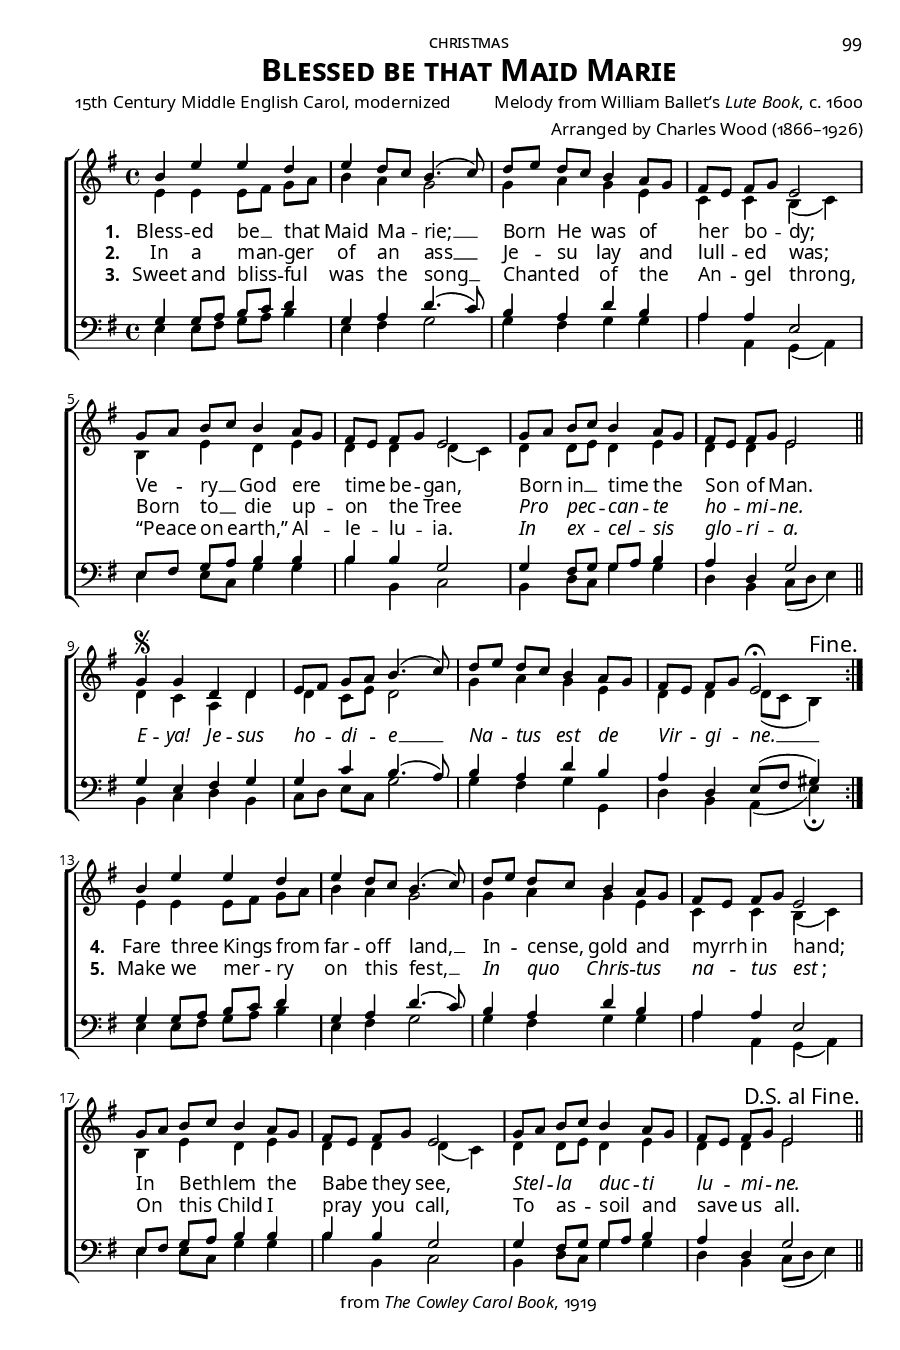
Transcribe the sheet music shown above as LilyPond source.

\version "2.14.2"
\include "util.ly"
\header {
  title = \markup{\override #'(font-name . "Garamond Premier Pro Semibold"){ \abs-fontsize #15 \smallCapsOldStyle"Blessed be that Maid Marie"}}
  poet = \markup\oldStyleNum"15th Century Middle English Carol, modernized"
  composer = \markup\concat {"Melody from William Ballet’s " \italic"Lute Book" \oldStyleNum", c. 1600"}
  arranger = \markup\oldStyleNum"Arranged by Charles Wood (1866–1926)"
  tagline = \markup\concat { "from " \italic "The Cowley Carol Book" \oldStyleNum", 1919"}
}
\paper {
  %print-all-headers = ##f
  paper-height = 9\in
  paper-width = 6\in
  indent = 0\in
  %system-system-spacing = #'((basic-distance . 10) (padding . 0))
  system-system-spacing =
    #'((basic-distance . 0)
       (minimum-distance . 0)
       (padding . -5)
       (stretchability . 100))
  ragged-last-bottom = ##f
  ragged-bottom = ##f
  two-sided = ##t
  inner-margin = 0.5\in
  outer-margin = 0.25\in
  top-margin = 0.25\in
  bottom-margin = 0.25\in
  first-page-number = #099
  print-first-page-number = ##t
  headerLine = \markup{\override #'(font-name . "Garamond Premier Pro") \smallCapsOldStyle"christmas"}
  oddHeaderMarkup = \markup\fill-line{
     \override #'(font-name . "Garamond Premier Pro")\abs-fontsize #8.5
     \combine 
        \fill-line{"" \on-the-fly #print-page-number-check-first
        \oldStylePageNum""
        }
        \fill-line{\headerLine}
  }
  evenHeaderMarkup = \markup {
     \override #'(font-name . "Garamond Premier Pro")\abs-fontsize #8.5
     \combine
        \on-the-fly #print-page-number-check-first
        \oldStylePageNum""
        \fill-line{\headerLine}
  }
}
#(set-global-staff-size 15) \paper{ #(define fonts (make-pango-font-tree "GoudyOlSt BT" "Garamond Premier Pro" "Garamond Premier Pro" (/ 15 20))) }
global = {
  \key g \major
  \time 4/4
  \autoBeamOff
}

sopMusic = \relative c' {
  b'4 e e d |
  e d8[ c] b4.( c8) |
  d[ e] d[ c] b4 a8[ g] |
  
  fis8[ e] fis[ g] e2 |
  g8[ a] b[ c] b4 a8[ g] |
  fis[ e] fis[ g] e2 |
  
  g8[ a] b[ c] b4 a8[ g] |
  fis[ e] fis[ g] e2 \bar "||" \break
  g4\segno g d d |
  
  e8[ fis] g[ a] b4.( c8) |
  d[ e] d[ c] b4 a8[ g] |
  fis[ e] fis[ g] e2\fermata \bar ":|" \break
  \once \override Score.RehearsalMark #'break-visibility = #end-of-line-visible
  \once \override Score.RehearsalMark #'self-alignment-X = #RIGHT
  \mark "Fine."
  
  
  b'4 e e d |
  e d8[ c] b4.( c8) |
  d[ e] d[ c] b4 a8[ g] |
  
  fis8[ e] fis[ g] e2 |
  g8[ a] b[ c] b4 a8[ g] |
  fis[ e] fis[ g] e2 |
  
  g8[ a] b[ c] b4 a8[ g] |
  fis[ e] fis[ g] e2 \bar "||"
  \once \override Score.RehearsalMark #'break-visibility = #end-of-line-visible
  \once \override Score.RehearsalMark #'self-alignment-X = #RIGHT
  \mark "D.S. al Fine."
}
sopWords = \lyricmode {
  
}

altoMusic = \relative c' {
  e4 e e8[ fis] g[ a] |
  b4 a g2 |
  g4 a g e |
  
  c c b( c) |
  b e d e |
  d d d( c) |
  
  d d8[ e] d4 e |
  d d e2 \bar "||"
  d4 c a d |
  
  d c8[ e] d2 |
  g4 a g e |
  d d d8([ c] b4) |
  
  
  
  
  e4 e e8[ fis] g[ a] |
  b4 a g2 |
  g4 a g e |
  
  c c b( c) |
  b e d e |
  d d d( c) |
  
  d d8[ e] d4 e |
  d d e2 \bar "||"
}
altoWords = \lyricmode {
  \dropLyricsIX
  \set stanza = #"1. "
  \set associatedVoice = "basses"
  Bless -- ed
  \set associatedVoice = "altos"
  be __ that 
  \unset associatedVoice
  Maid Ma -- rie; __
  Born He was of her \set associatedVoice = "altos" bo -- \unset associatedVoice dy;
  
  Ve -- ry __ God ere time be -- gan,
  \set associatedVoice = "tenors"
  Born in __
  \unset associatedVoice
  time the Son of Man.
  \markup\italic E -- \markup\italic ya! \markup\italic Je -- \markup\italic sus \markup\italic ho -- \markup\italic di -- \markup\italic e __
  \markup\italic Na -- \markup\italic tus \markup\italic est \markup\italic de \markup\italic Vir --
  \set associatedVoice = "tenors"
  \markup\italic gi -- \markup\italic ne. __
  
  
  
  
  \set stanza = #"4. "
  \set associatedVoice = "basses"
  Fare three
  \set associatedVoice = "altos"
  Kings from
  \unset associatedVoice
  far -- off land, __
  In -- cense, gold and myrrh \set associatedVoice = "altos" in \unset associatedVoice hand;
  In Beth -- lem the Babe they see,
  \set associatedVoice = "tenors"
  \markup\italic Stel -- \markup\italic la
  \unset associatedVoice
  \markup\italic duc -- \markup\italic ti \markup\italic lu -- \markup\italic mi -- \markup\italic ne.
}
altoWordsII = \lyricmode {
  \dropLyricsIX
%\markup\italic
  \set stanza = #"2. "
  \set associatedVoice = "basses"
  In a
  \set associatedVoice = "altos"
  man -- ger
  \unset associatedVoice
  of an ass __
  Je -- su lay and lull -- \set associatedVoice = "altos" ed \unset associatedVoice was;
  
  Born to __ die up -- on the Tree
  \set associatedVoice = "tenors"
  \markup\italic Pro \markup\italic pec --
  \unset associatedVoice
  \markup\italic can -- \markup\italic te \markup\italic ho -- \markup\italic mi -- \markup\italic ne.
  
  
  \repeat unfold 14 \skip1
  
  \set stanza = #"5. "
  \set associatedVoice = "basses"
  Make we
  \set associatedVoice = "altos"
  mer -- ry
  \unset associatedVoice
  on this fest, __
  \markup\italic In \markup\italic quo \markup\italic Chris -- \markup\italic tus \markup\italic na -- \set associatedVoice = "altos" \markup\italic tus \unset associatedVoice \markup{\italic "est" ";"}
  On this Child I pray you call,
  \set associatedVoice = "tenors"
  To as --
  \unset associatedVoice
  soil and save us all.
}
altoWordsIII = \lyricmode {
  \dropLyricsIX
  \set stanza = #"3. "
  \set associatedVoice = "basses"
  Sweet and
  \set associatedVoice = "altos"
  bliss -- ful
  \unset associatedVoice
  was the song __
  Chant -- ed of the An -- \set associatedVoice = "altos" gel \unset associatedVoice throng,
  
  “Peace on earth,” Al -- le -- lu -- ia.
  \set associatedVoice = "tenors"
  \markup\italic In \markup\italic ex --
  \unset associatedVoice
  \markup\italic cel -- \markup\italic sis \markup\italic glo -- \markup\italic ri -- \markup\italic a.
}
altoWordsIV = \lyricmode {
}
altoWordsV = \lyricmode {
}
altoWordsVI = \lyricmode {
  \set stanza = #"6. "
  \set ignoreMelismata = ##t
}
tenorMusic = \relative c' {
  g4 g8[ a] b[ c] d4 |
  g, a d4.( c8) |
  b4 a d b |
  
  a a e2 |
  e8[ fis] g[ a] b4 b |
  b b g2 |
  
  g4 fis8[ g] g[ a] b4 |
  a d, g2 \bar "||"
  g4 e fis g |
  
  g c b4.( a8) |
  b4 a d b |
  a d, e8[( fis] gis4) |
  
  
  
  
  g4 g8[ a] b[ c] d4 |
  g, a d4.( c8) |
  b4 a d b |
  
  a a e2 |
  e8[ fis] g[ a] b4 b |
  b b g2 |
  
  g4 fis8[ g] g[ a] b4 |
  a d, g2 \bar "||"
}
tenorWords = \lyricmode {

}

bassMusic = \relative c {
  e4 e8[ fis] g[ a] b4 |
  e, fis g2 |
  g4 fis g g |
  
  a a, g( a) |
  e' e8[ c] g'4 g |
  b b, c2 |
  
  b4 d8[ c] g'4 g |
  d b c8([ d] e4) \bar "||"
  b4 c d b |
  
  c8[ d] e[ c] g'2 |
  g4 fis g g, |
  d' b a4( e')\fermata |
  
  
  
  
  e4 e8[ fis] g[ a] b4 |
  e, fis g2 |
  g4 fis g g |
  
  a a, g( a) |
  e' e8[ c] g'4 g |
  b b, c2 |
  
  b4 d8[ c] g'4 g |
  d b c8([ d] e4) \bar "||"
}
bassWords = \lyricmode {

}

pianoRH = \relative c' {
  
}
pianoLH = \relative c' {
  
}

\score {
  <<
   \new ChoirStaff <<
    \new Staff = women <<
      \new Voice = "sopranos" { \voiceOne << \global \sopMusic >> }
      \new Voice = "altos" { \voiceTwo << \global \altoMusic >> }
    >>
    \new Lyrics \with { alignAboveContext = #"women" \override VerticalAxisGroup #'nonstaff-relatedstaff-spacing = #'((basic-distance . 1))} \lyricsto "sopranos" \sopWords
   \new Staff = men <<
      \clef bass
      \new Voice = "tenors" { \voiceOne << \global \tenorMusic >> }
      \new Voice = "basses" { \voiceTwo << \global \bassMusic >> }
    >>
    \new Lyrics = "altosVI"  \with { alignBelowContext = #"women" } \lyricsto "sopranos" \altoWordsVI
    \new Lyrics = "altosV"  \with { alignBelowContext = #"women" } \lyricsto "sopranos" \altoWordsV
    \new Lyrics = "altosIV"  \with { alignBelowContext = #"women" } \lyricsto "sopranos" \altoWordsIV
    \new Lyrics = "altosIII"  \with { alignBelowContext = #"women" } \lyricsto "sopranos" \altoWordsIII
    \new Lyrics = "altosII"  \with { alignBelowContext = #"women" } \lyricsto "sopranos" \altoWordsII
    \new Lyrics = "altos"  \with { alignBelowContext = #"women" \override VerticalAxisGroup #'nonstaff-relatedstaff-spacing = #'((padding . -0.5))} \lyricsto "sopranos" \altoWords
    \new Lyrics \with { alignAboveContext = #"men" \override VerticalAxisGroup #'nonstaff-relatedstaff-spacing = #'((basic-distance . 1)) } \lyricsto "tenors" \tenorWords
    \new Lyrics \with { alignBelowContext = #"men" \override VerticalAxisGroup #'nonstaff-relatedstaff-spacing = #'((basic-distance . 1)) } \lyricsto "basses" \bassWords
  >>
%    \new PianoStaff << \new Staff { \new Voice { \pianoRH } } \new Staff { \clef "bass" \pianoLH } >>
  >>
  \layout {
    \context {
      \Score
      %\override SpacingSpanner #'base-shortest-duration = #(ly:make-moment 1 8)
      %\override SpacingSpanner #'common-shortest-duration = #(ly:make-moment 1 4)
    }
    \context {
      % Remove all empty staves
      % \Staff \RemoveEmptyStaves \override VerticalAxisGroup #'remove-first = ##t
    }
  }
  \midi {
    %\tempo 4 = 90
    \set Staff.midiInstrument = "flute"
  
    \context {
      \Voice
      \remove "Dynamic_performer"
    }
  }
}
